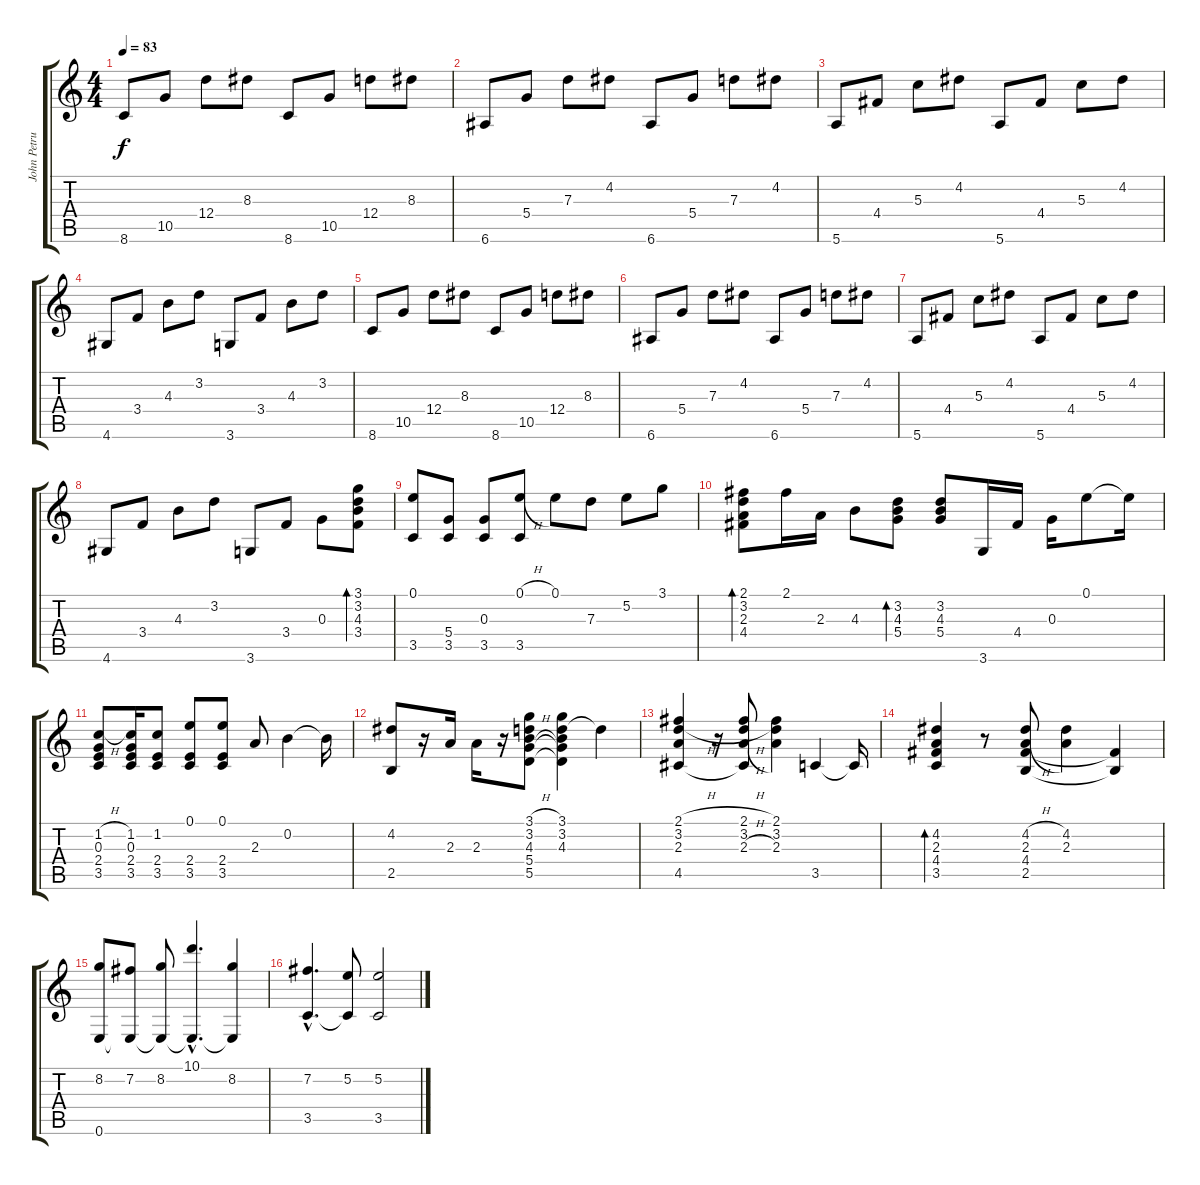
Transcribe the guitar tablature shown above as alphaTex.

\track ("John Petrucci " "John Petru") {instrument acousticguitarnylon}
\staff {score tabs}
\tuning (E4 B3 G3 D3 A2 E2) {hide}
\ts (4 4)
\tempo 83
\clef g2
\ks c
8.6.8{dy f} 10.5.8 12.4.8 8.3.8 8.6.8 10.5.8 12.4.8 8.3.8 |
6.6.8 5.4.8 7.3.8 4.2.8 6.6.8 5.4.8 7.3.8 4.2.8 |
5.6.8 4.4.8 5.3.8 4.2.8 5.6.8 4.4.8 5.3.8 4.2.8 |
4.6.8 3.4.8 4.3.8 3.2.8 3.6.8 3.4.8 4.3.8 3.2.8 |
8.6.8 10.5.8 12.4.8 8.3.8 8.6.8 10.5.8 12.4.8 8.3.8 |
6.6.8 5.4.8 7.3.8 4.2.8 6.6.8 5.4.8 7.3.8 4.2.8 |
5.6.8 4.4.8 5.3.8 4.2.8 5.6.8 4.4.8 5.3.8 4.2.8 |
4.6.8 3.4.8 4.3.8 3.2.8 3.6.8 3.4.8 0.3.8 (3.1 3.2 4.3 3.4).8{bd 30} |
(0.1 3.5).8 (5.4 3.5).8 (0.3 3.5).8 (0.1{h} 3.5).8 0.1.8 7.3.8 5.2.8 3.1.8 |
(2.1 3.2 2.3 4.4).8{bd 60} 2.1.16 2.3.16 4.3.8 (3.2 4.3 5.4).8{bd 60} (3.2 4.3 5.4).8 3.6.16 4.4.16 0.3.16 0.1.8 0.1{t}.16 |
(1.2{h} 0.3 2.4 3.5).8 (1.2 0.3 2.4 3.5).16 (1.2 2.4 3.5).8 (0.1 2.4 3.5).8 (0.1 2.4 3.5).8 2.3.8 0.2.4 0.2{t}.16 |
(4.2 2.5).8 r.16 2.3.16 2.3.16 r.16 (3.1{h} 3.2{h} 4.3{h} 5.4 5.5).8 (3.1 3.2 4.3 5.4{t} 5.5{t}).4 3.2{t}.4 |
(2.1{h} 3.2{h} 2.3 4.5).4 r.16 (2.1{h} 3.2{h} 2.3{h} 4.5{t}).8 (2.1 3.2 2.3).4 3.5.4 3.5{t}.16 |
(4.2 2.3 4.4 3.5).4{bd 60} r.8 (4.2{h} 2.3{h} 4.4 2.5).8 (4.2 2.3).4 (4.4{t} 2.5{t}).4 |
(8.2 0.6).8 (7.2 0.6{t}).8 (8.2 0.6{t}).8 (10.1{hac} 0.6{hac t}).4{d} (8.2 0.6{t}).4 |
(7.2{hac} 3.5{hac}).4{d} (5.2 3.5{t}).8 (5.2 3.5).2
